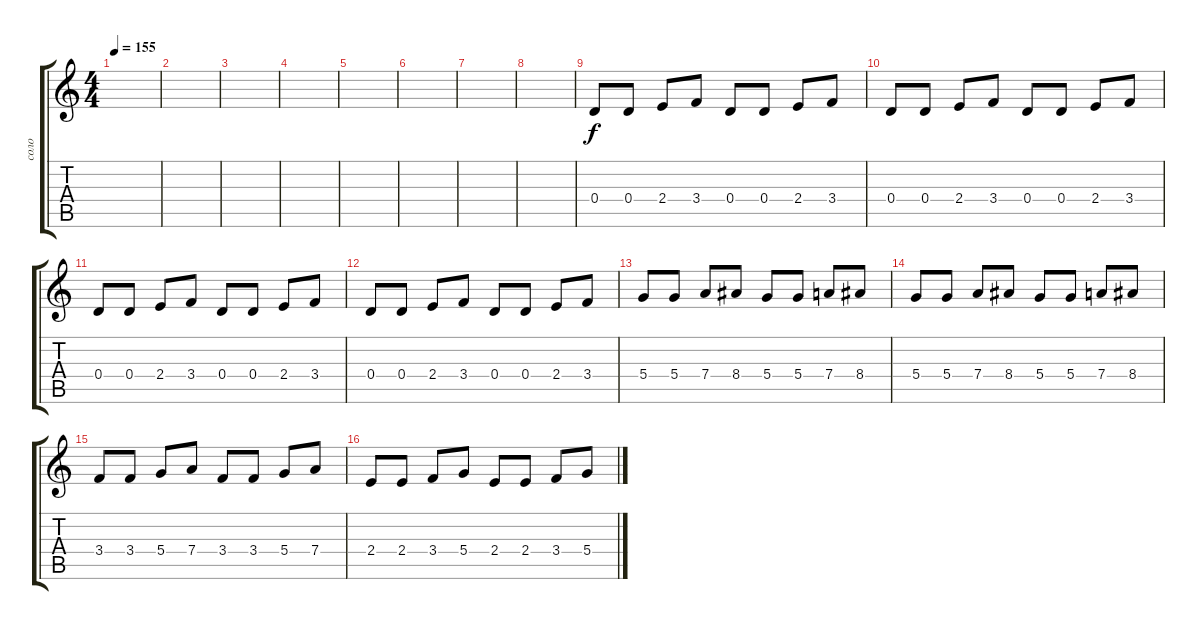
\track ("соло" "соло") {instrument overdrivenguitar}
\staff {score tabs}
\tuning (E4 B3 G3 D3 A2 E2) {hide}
\ts (4 4)
\tempo 155
\clef g2
\ks c
|
|
|
|
|
|
|
|
0.4.8{instrument overdrivenguitar} 0.4.8 2.4.8 3.4.8 0.4.8 0.4.8 2.4.8 3.4.8 |
0.4.8 0.4.8 2.4.8 3.4.8 0.4.8 0.4.8 2.4.8 3.4.8 |
0.4.8 0.4.8 2.4.8 3.4.8 0.4.8 0.4.8 2.4.8 3.4.8 |
0.4.8 0.4.8 2.4.8 3.4.8 0.4.8 0.4.8 2.4.8 3.4.8 |
5.4.8 5.4.8 7.4.8 8.4.8 5.4.8 5.4.8 7.4.8 8.4.8 |
5.4.8 5.4.8 7.4.8 8.4.8 5.4.8 5.4.8 7.4.8 8.4.8 |
3.4.8 3.4.8 5.4.8 7.4.8 3.4.8 3.4.8 5.4.8 7.4.8 |
2.4.8 2.4.8 3.4.8 5.4.8 2.4.8 2.4.8 3.4.8 5.4.8
